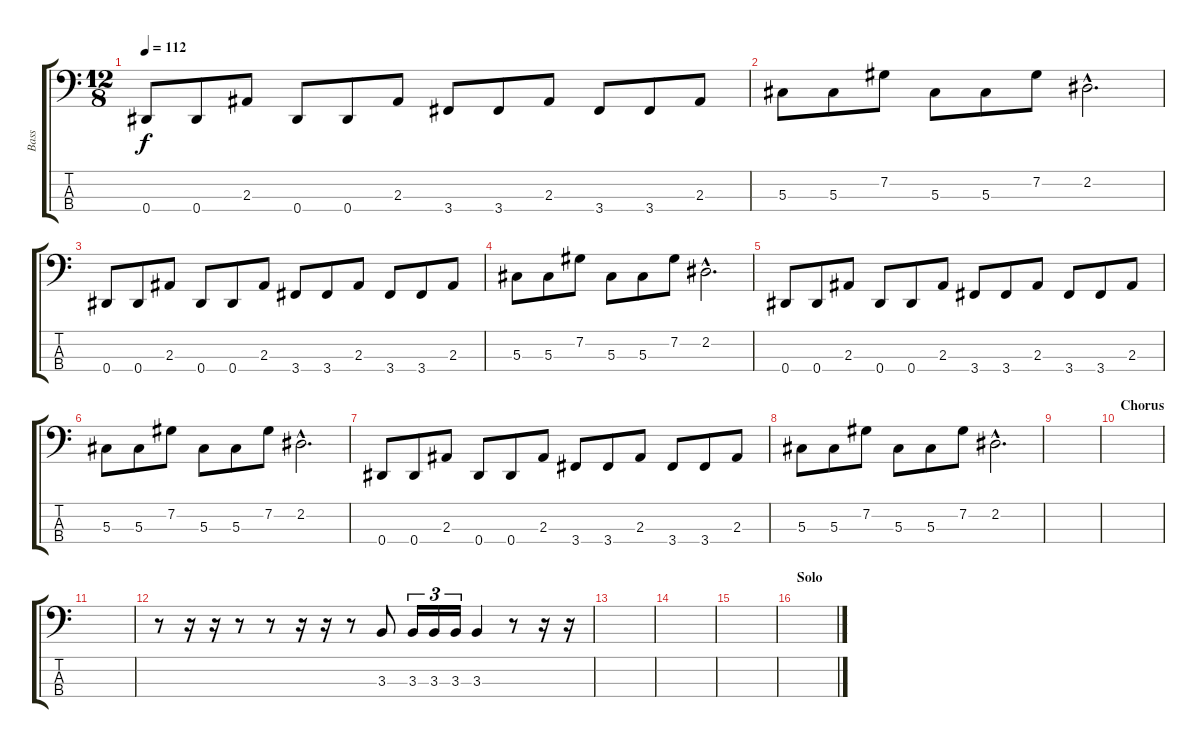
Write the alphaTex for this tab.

\track ("Bass" "Bass") {instrument electricbassfinger}
\staff {score tabs}
\tuning (Gb2 Db2 Ab1 Eb1) {hide}
\ts (12 8)
\tempo 112
\clef f4
\ks c
0.4.8{dy f} 0.4.8 2.3.8 0.4.8 0.4.8 2.3.8 3.4.8 3.4.8 2.3.8 3.4.8 3.4.8 2.3.8 |
5.3.8 5.3.8 7.2.8 5.3.8 5.3.8 7.2.8 2.2{hac}.2{d} |
0.4.8 0.4.8 2.3.8 0.4.8 0.4.8 2.3.8 3.4.8 3.4.8 2.3.8 3.4.8 3.4.8 2.3.8 |
5.3.8 5.3.8 7.2.8 5.3.8 5.3.8 7.2.8 2.2{hac}.2{d} |
0.4.8 0.4.8 2.3.8 0.4.8 0.4.8 2.3.8 3.4.8 3.4.8 2.3.8 3.4.8 3.4.8 2.3.8 |
5.3.8 5.3.8 7.2.8 5.3.8 5.3.8 7.2.8 2.2{hac}.2{d} |
0.4.8 0.4.8 2.3.8 0.4.8 0.4.8 2.3.8 3.4.8 3.4.8 2.3.8 3.4.8 3.4.8 2.3.8 |
5.3.8 5.3.8 7.2.8 5.3.8 5.3.8 7.2.8 2.2{hac}.2{d} |
|
\section ("" "Chorus")
|
|
r.8 r.16 r.16 r.8 r.8 r.16 r.16 r.8 3.3.8 3.3.16{tu (3 2)} 3.3.16{tu (3 2)} 3.3.16{tu (3 2)} 3.3.4 r.8 r.16 r.16 |
|
|
|
\section ("" "Solo")
